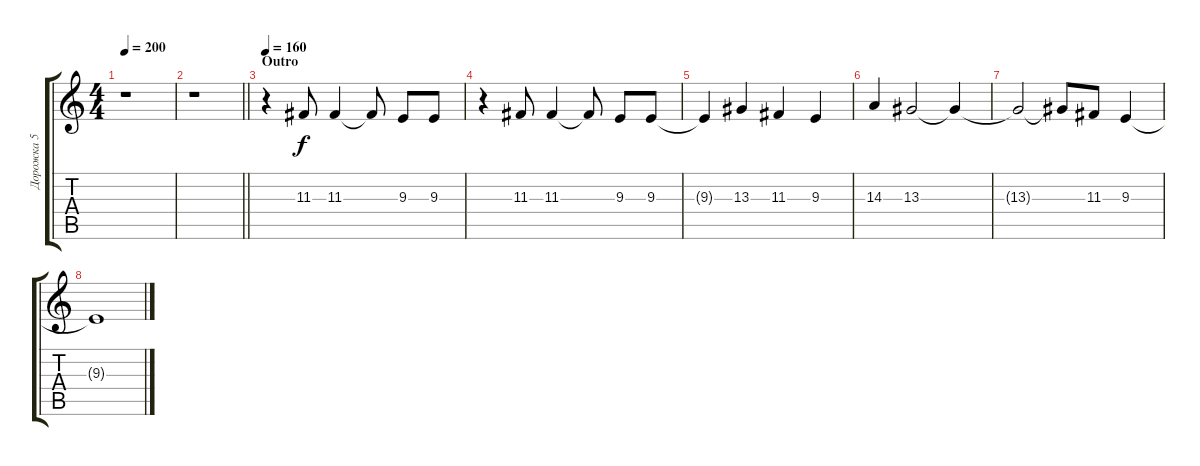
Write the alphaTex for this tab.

\track ("Дорожка 5" "Дорожка 5") {instrument altosax}
\staff {score tabs}
\tuning (E4 B3 G3 D3 A2 E2) {hide}
\ts (4 4)
\tempo 200
\clef g2
\ks c
r.1{dy f} |
\barLineRight lightlight
r.1 |
\section ("" "Outro")
\tempo 160
r.4 11.3.8 11.3.4 11.3{t}.8 9.3.8 9.3.8 |
r.4 11.3.8 11.3.4 11.3{t}.8 9.3.8 9.3.8 |
9.3{t}.4 13.3.4 11.3.4 9.3.4 |
14.3.4 13.3.2 13.3{t}.4 |
13.3{t}.2 13.3{t}.8 11.3.8 9.3.4 |
9.3{t}.1
